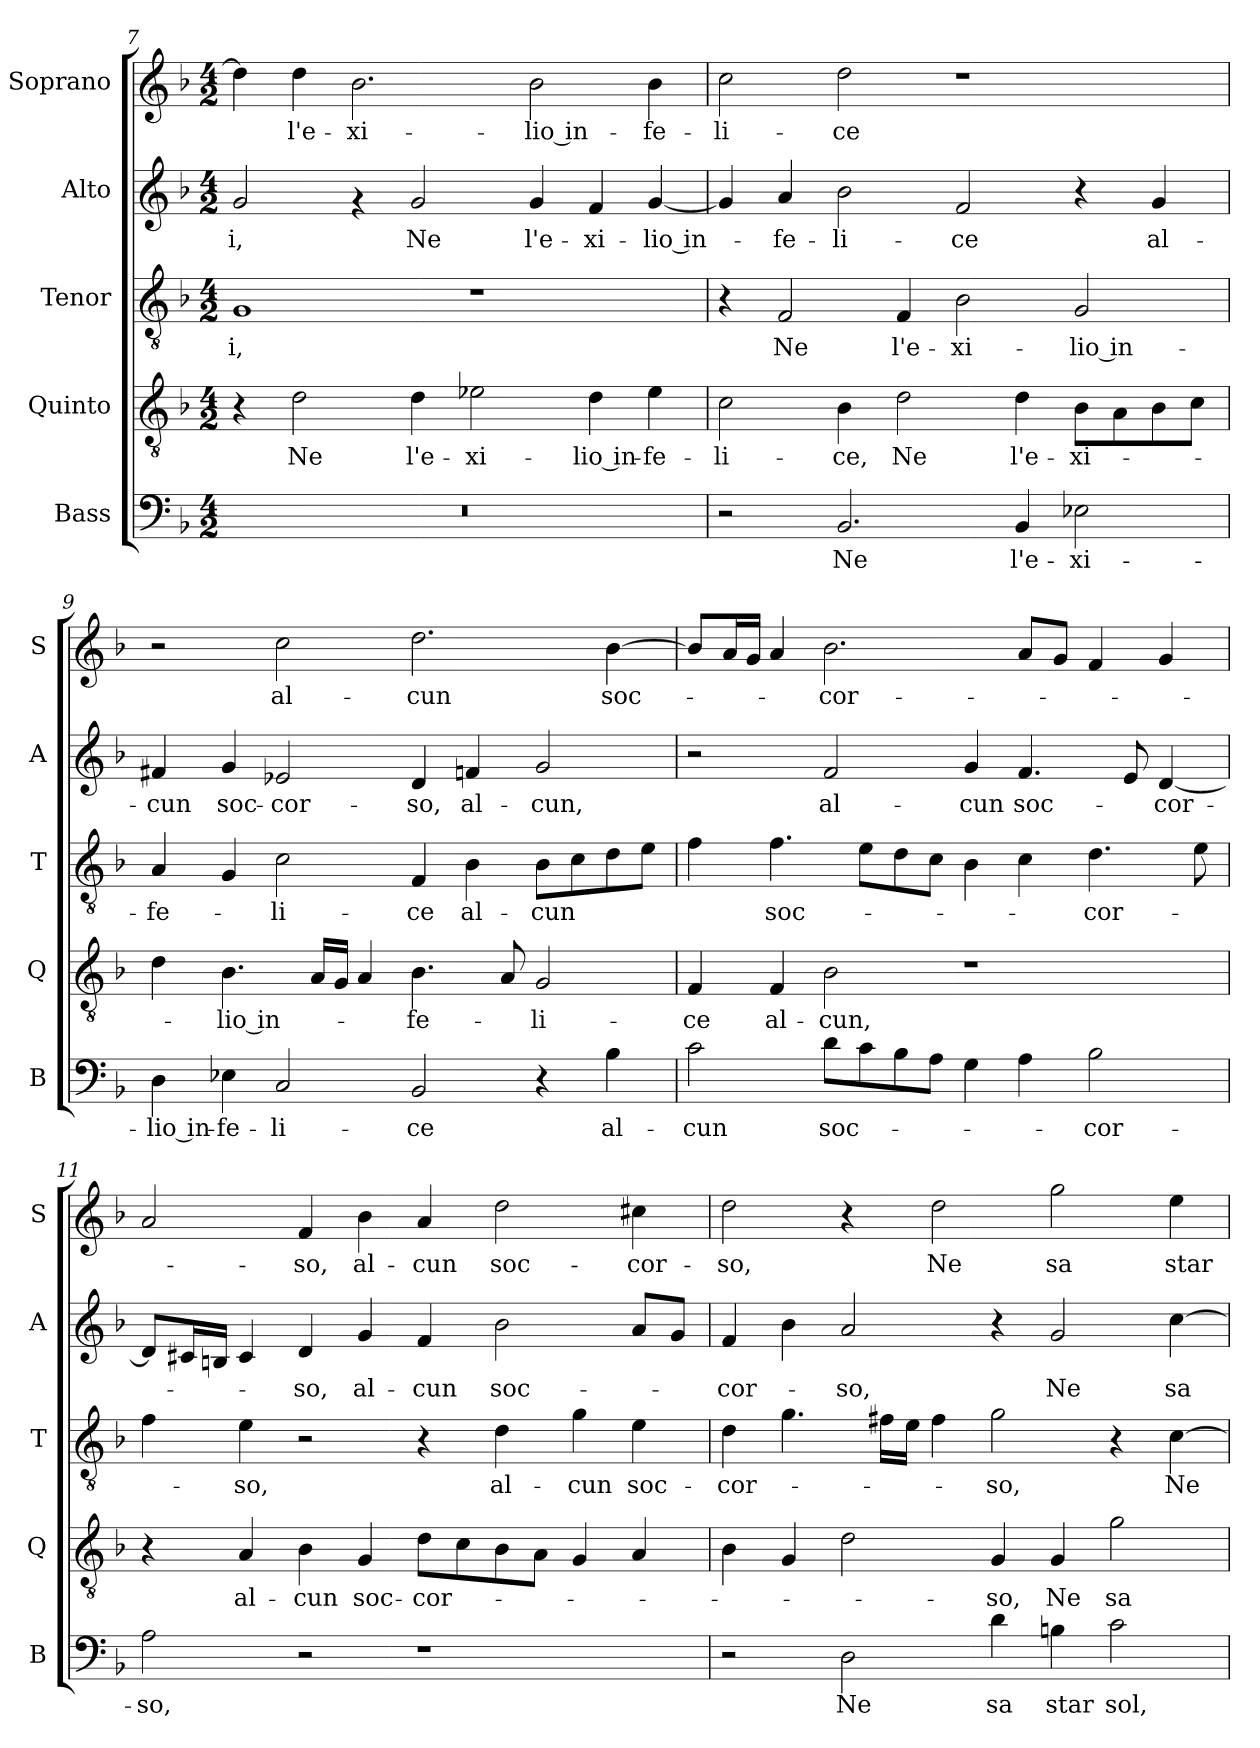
**kern	**text	**kern	**text	**kern	**text	**kern	**text	**kern	**text
*part5	*part5	*part4	*part4	*part3	*part3	*part2	*part2	*part1	*part1
*staff5	*staff5	*staff4	*staff4	*staff3	*staff3	*staff2	*staff2	*staff1	*staff1
*I"Bass	*	*I"Quinto	*	*I"Tenor	*	*I"Alto	*	*I"Soprano	*
*I'B	*	*I'Q	*	*I'T	*	*I'A	*	*I'S	*
!!LO:PB:g=z
*clefF4	*	*clefGv2	*	*clefGv2	*	*clefG2	*	*clefG2	*
*k[b-]	*	*k[b-]	*	*k[b-]	*	*k[b-]	*	*k[b-]	*
*F:	*	*F:	*	*F:	*	*F:	*	*F:	*
*M4/2	*	*M4/2	*	*M4/2	*	*M4/2	*	*M4/2	*
=7	=7	=7	=7	=7	=7	=7	=7	=7	=7
!	!	!	!	!	!LO:LY:b	!	!LO:LY:b	!	!
0r	.	4r	.	1G	-i,	2g/	-i,	4dd\]	.
!	!	!	!LO:LY:b	!	!	!	!	!	!LO:LY:b
.	.	2d\	Ne	.	.	.	.	4dd\	l'e-
!	!	!	!	!	!	!	!	!	!LO:LY:b
.	.	.	.	.	.	4rf	.	2.b-\	-xi-
!	!	!	!LO:LY:b	!	!	!	!LO:LY:b	!	!
.	.	4d\	l'e-	.	.	2g/	Ne	.	.
!	!	!	!LO:LY:b	!	!	!	!	!	!
.	.	2e-X\	-xi-	1r	.	.	.	.	.
!	!	!	!	!	!	!	!LO:LY:b	!	!LO:LY:b
.	.	.	.	.	.	4g/	l'e-	2b-\	-lio in-
!	!	!	!LO:LY:b	!	!	!	!LO:LY:b	!	!
.	.	4d\	-lio in-	.	.	4f/	-xi-	.	.
!	!	!	!LO:LY:b	!	!	!	!LO:LY:b	!	!LO:LY:b
.	.	4e-\	-fe-	.	.	[4g/	-lio in-	4b-\	-fe-
=8	=8	=8	=8	=8	=8	=8	=8	=8	=8
!	!	!	!LO:LY:b	!	!	!	!	!	!LO:LY:b
2r	.	2c\	-li-	4r	.	4g/]	.	2cc\	-li-
!	!	!	!	!	!LO:LY:b	!	!LO:LY:b	!	!
.	.	.	.	2F/	Ne	4a/	-fe-	.	.
!	!LO:LY:b	!	!LO:LY:b	!	!	!	!LO:LY:b	!	!LO:LY:b
2.BB-/	Ne	4B-\	-ce,	.	.	2b-\	-li-	2dd\	-ce
!	!	!	!LO:LY:b	!	!LO:LY:b	!	!	!	!
.	.	2d\	Ne	4F/	l'e-	.	.	.	.
!	!	!	!	!	!LO:LY:b	!	!LO:LY:b	!	!
.	.	.	.	2B-\	-xi-	2f/	-ce	1r	.
!	!LO:LY:b	!	!LO:LY:b	!	!	!	!	!	!
4BB-/	l'e-	4d\	l'e-	.	.	.	.	.	.
!	!LO:LY:b	!	!LO:LY:b	!	!LO:LY:b	!	!	!	!
2E-X\	-xi-	8B-\L	-xi-	2G/	-lio in-	4r	.	.	.
.	.	8A\	.	.	.	.	.	.	.
!	!	!	!	!	!	!	!LO:LY:b	!	!
.	.	8B-\	.	.	.	4g/	al-	.	.
.	.	8c\J	.	.	.	.	.	.	.
=9	=9	=9	=9	=9	=9	=9	=9	=9	=9
!	!LO:LY:b	!	!	!	!LO:LY:b	!	!LO:LY:b	!	!
4D\	-lio in-	4d\	.	4A/	-fe-	4f#X/	-cun	2r	.
!	!LO:LY:b	!	!LO:LY:b	!	!	!	!LO:LY:b	!	!
4E-X\	-fe-	4.B-\	-lio in-	4G/	.	4g/	soc-	.	.
!	!LO:LY:b	!	!	!	!LO:LY:b	!	!LO:LY:b	!	!LO:LY:b
2C/	-li-	.	.	2c\	-li-	2e-X/	-cor-	2cc\	al-
.	.	16A/LL	.	.	.	.	.	.	.
.	.	16G/JJ	.	.	.	.	.	.	.
.	.	4A/	.	.	.	.	.	.	.
!	!LO:LY:b	!	!LO:LY:b	!	!LO:LY:b	!	!LO:LY:b	!	!LO:LY:b
2BB-/	-ce	4.B-\	-fe-	4F/	-ce	4d/	-so,	2.dd\	-cun
!	!	!	!	!	!LO:LY:b	!	!LO:LY:b	!	!
.	.	.	.	4B-\	al-	4fn/	al-	.	.
.	.	8A/	.	.	.	.	.	.	.
!	!	!	!LO:LY:b	!	!LO:LY:b	!	!LO:LY:b	!	!
4r	.	2G/	-li-	8B-\L	-cun	2g/	-cun,	.	.
.	.	.	.	8c\	.	.	.	.	.
!	!LO:LY:b	!	!	!	!	!	!	!	!LO:LY:b
4B-\	al-	.	.	8d\	.	.	.	[4b-\	soc-
.	.	.	.	8e\J	.	.	.	.	.
!!LO:LB:g=z
=10	=10	=10	=10	=10	=10	=10	=10	=10	=10
!	!LO:LY:b	!	!LO:LY:b	!	!	!	!	!	!
2c\	-cun	4F/	-ce	4f\	.	2r	.	8b-/L]	.
.	.	.	.	.	.	.	.	16a/L	.
.	.	.	.	.	.	.	.	16g/JJ	.
!	!	!	!LO:LY:b	!	!LO:LY:b	!	!	!	!
.	.	4F/	al-	4.f\	soc-	.	.	4a/	.
!	!LO:LY:b	!	!LO:LY:b	!	!	!	!LO:LY:b	!	!LO:LY:b
8d\L	soc-	2B-\	-cun,	.	.	2f/	al-	2.b-\	-cor-
8c\	.	.	.	8e\L	.	.	.	.	.
8B-\	.	.	.	8d\	.	.	.	.	.
8A\J	.	.	.	8c\J	.	.	.	.	.
!	!	!	!	!	!	!	!LO:LY:b	!	!
4G\	.	1r	.	4B-\	.	4g/	-cun	.	.
!	!	!	!	!	!	!	!LO:LY:b	!	!
4A\	.	.	.	4c\	.	4.f/	soc-	8a/L	.
.	.	.	.	.	.	.	.	8g/J	.
!	!LO:LY:b	!	!	!	!LO:LY:b	!	!	!	!
2B-\	-cor-	.	.	4.d\	-cor-	.	.	4f/	.
.	.	.	.	.	.	8e/	.	.	.
!	!	!	!	!	!	!	!LO:LY:b	!	!
.	.	.	.	.	.	[4d/	-cor-	4g/	.
.	.	.	.	8e\	.	.	.	.	.
=11	=11	=11	=11	=11	=11	=11	=11	=11	=11
!	!LO:LY:b	!	!	!	!	!	!	!	!
2A\	-so,	4r	.	4f\	.	8d/L]	.	2a/	.
.	.	.	.	.	.	16c#X/L	.	.	.
.	.	.	.	.	.	16Bn/JJ	.	.	.
!	!	!	!LO:LY:b	!	!LO:LY:b	!	!	!	!
.	.	4A/	al-	4e\	-so,	4c#/	.	.	.
!	!	!	!LO:LY:b	!	!	!	!LO:LY:b	!	!LO:LY:b
2r	.	4B-\	-cun	2r	.	4d/	-so,	4f/	-so,
!	!	!	!LO:LY:b	!	!	!	!LO:LY:b	!	!LO:LY:b
.	.	4G/	soc-	.	.	4g/	al-	4b-\	al-
!	!	!	!LO:LY:b	!	!	!	!LO:LY:b	!	!LO:LY:b
1r	.	8d\L	-cor-	4r	.	4f/	-cun	4a/	-cun
.	.	8c\	.	.	.	.	.	.	.
!	!	!	!	!	!LO:LY:b	!	!LO:LY:b	!	!LO:LY:b
.	.	8B-\	.	4d\	al-	2b-\	soc-	2dd\	soc-
.	.	8A\J	.	.	.	.	.	.	.
!	!	!	!	!	!LO:LY:b	!	!	!	!
.	.	4G/	.	4g\	-cun	.	.	.	.
!	!	!	!	!	!LO:LY:b	!	!	!	!LO:LY:b
.	.	4A/	.	4e\	soc-	8a/L	.	4cc#X\	-cor-
.	.	.	.	.	.	8g/J	.	.	.
=12	=12	=12	=12	=12	=12	=12	=12	=12	=12
!	!	!	!	!	!LO:LY:b	!	!LO:LY:b	!	!LO:LY:b
2r	.	4B-\	.	4d\	-cor-	4f/	-cor-	2dd\	-so,
.	.	4G/	.	4.g\	.	4b-\	.	.	.
!	!LO:LY:b	!	!	!	!	!	!LO:LY:b	!	!
2D\	Ne	2d\	.	.	.	2a/	-so,	4r	.
.	.	.	.	16f#X\LL	.	.	.	.	.
.	.	.	.	16e\JJ	.	.	.	.	.
!	!	!	!	!	!	!	!	!	!LO:LY:b
.	.	.	.	4f#\	.	.	.	2dd\	Ne
!	!LO:LY:b	!	!LO:LY:b	!	!LO:LY:b	!	!	!	!
4d\	sa	4G/	-so,	2g\	-so,	4r	.	.	.
!	!LO:LY:b	!	!LO:LY:b	!	!	!	!LO:LY:b	!	!LO:LY:b
4Bn\	star	4G/	Ne	.	.	2g/	Ne	2gg\	sa
!	!LO:LY:b	!	!LO:LY:b	!	!	!	!	!	!
2c\	sol,	2g\	sa	4r	.	.	.	.	.
!	!	!	!	!	!LO:LY:b	!	!LO:LY:b	!	!LO:LY:b
.	.	.	.	[4c\	Ne	[4cc\	sa	4ee\	star
=	=	=	=	=	=	=	=	=	=
*-	*-	*-	*-	*-	*-	*-	*-	*-	*-
